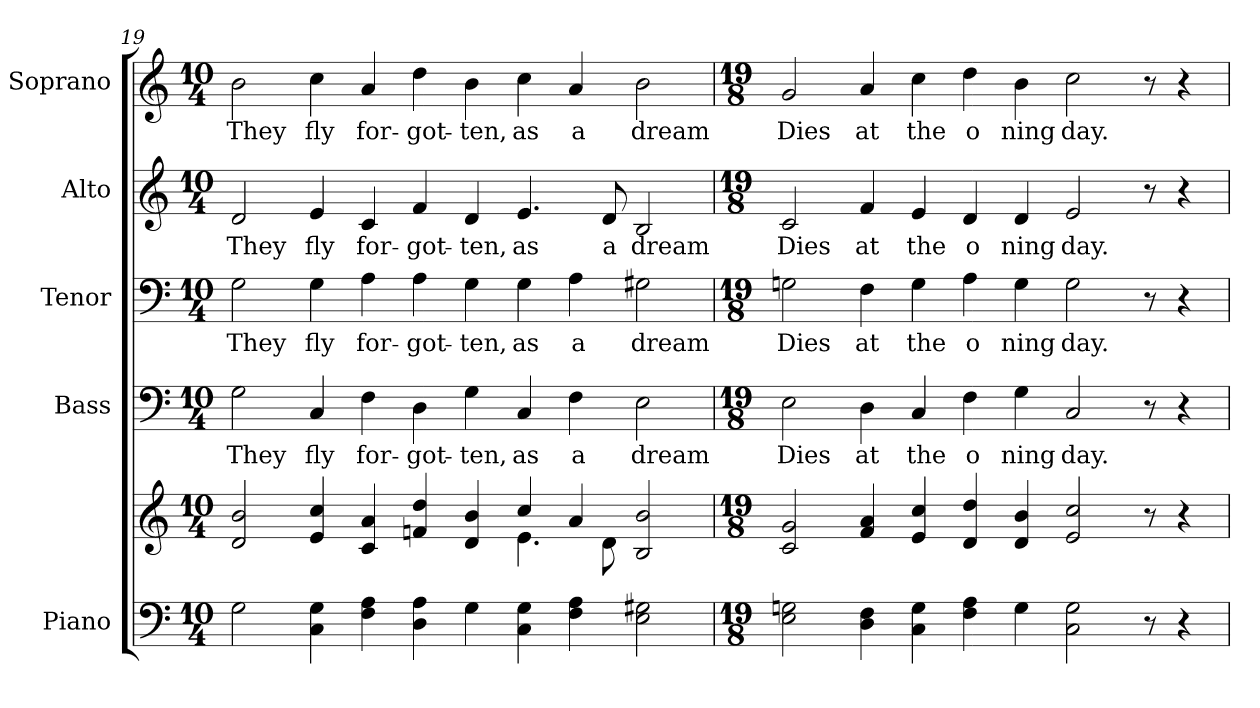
**kern	**kern	**kern	**text	**kern	**text	**kern	**text	**kern	**text
*part5	*part5	*part4	*part4	*part3	*part3	*part2	*part2	*part1	*part1
*staff6	*staff5	*staff4	*staff4	*staff3	*staff3	*staff2	*staff2	*staff1	*staff1
*I"Piano	*	*I"Bass	*	*I"Tenor	*	*I"Alto	*	*I"Soprano	*
*I'Pno.	*	*I'B.	*	*I'T.	*	*I'A.	*	*I'S.	*
!!LO:PB:g=z
*clefF4	*clefG2	*clefF4	*	*clefF4	*	*clefG2	*	*clefG2	*
*k[]	*k[]	*k[]	*	*k[]	*	*k[]	*	*k[]	*
*C:	*C:	*C:	*	*C:	*	*C:	*	*C:	*
*M10/4	*M10/4	*M10/4	*	*M10/4	*	*M10/4	*	*M10/4	*
=19	=19	=19	=19	=19	=19	=19	=19	=19	=19
*	*^	*	*	*	*	*	*	*	*
!	!	!	!	!LO:LY:b:color=#000000	!	!	!	!	!	!
!	!	!	!	!	!	!LO:LY:b:color=#000000	!	!	!	!
!	!	!	!	!	!	!	!	!LO:LY:b:color=#000000	!	!
!	!	!	!	!	!	!	!	!	!	!LO:LY:b:color=#000000
2Gi\	2di/ 2bi	1ryy	2Gi\	They	2Gi\	They	2di/	They	2bi\	They
!	!	!	!	!LO:LY:b:color=#000000	!	!	!	!	!	!
!	!	!	!	!	!	!LO:LY:b:color=#000000	!	!	!	!
!	!	!	!	!	!	!	!	!LO:LY:b:color=#000000	!	!
!	!	!	!	!	!	!	!	!	!	!LO:LY:b:color=#000000
4Ci\ 4Gi	4ei/ 4cci	.	4Ci/	fly	4Gi\	fly	4ei/	fly	4cci\	fly
!	!	!	!	!LO:LY:b:color=#000000	!	!	!	!	!	!
!	!	!	!	!	!	!LO:LY:b:color=#000000	!	!	!	!
!	!	!	!	!	!	!	!	!LO:LY:b:color=#000000	!	!
!	!	!	!	!	!	!	!	!	!	!LO:LY:b:color=#000000
4Fi\ 4Ai	4ci/ 4ai	.	4Fi\	for-	4Ai\	for-	4ci/	for-	4ai/	for-
!	!	!	!	!LO:LY:b:color=#000000	!	!	!	!	!	!
!	!	!	!	!	!	!LO:LY:b:color=#000000	!	!	!	!
!	!	!	!	!	!	!	!	!LO:LY:b:color=#000000	!	!
!	!	!	!	!	!	!	!	!	!	!LO:LY:b:color=#000000
4Di\ 4Ai	4fni/ 4ddi	2ryy	4Di\	-got-	4Ai\	-got-	4fi/	-got-	4ddi\	-got-
!	!	!	!	!LO:LY:b:color=#000000	!	!	!	!	!	!
!	!	!	!	!	!	!LO:LY:b:color=#000000	!	!	!	!
!	!	!	!	!	!	!	!	!LO:LY:b:color=#000000	!	!
!	!	!	!	!	!	!	!	!	!	!LO:LY:b:color=#000000
4Gi\	4di/ 4bi	.	4Gi\	-ten,	4Gi\	-ten,	4di/	-ten,	4bi\	-ten,
!	!	!	!	!LO:LY:b:color=#000000	!	!	!	!	!	!
!	!	!	!	!	!	!LO:LY:b:color=#000000	!	!	!	!
!	!	!	!	!	!	!	!	!LO:LY:b:color=#000000	!	!
!	!	!	!	!	!	!	!	!	!	!LO:LY:b:color=#000000
4Ci\ 4Gi	4cci/	4.ei\	4Ci/	as	4Gi\	as	4.ei/	as	4cci\	as
!	!	!	!	!LO:LY:b:color=#000000	!	!	!	!	!	!
!	!	!	!	!	!	!LO:LY:b:color=#000000	!	!	!	!
!	!	!	!	!	!	!	!	!	!	!LO:LY:b:color=#000000
4Fi\ 4Ai	4ai/	.	4Fi\	a	4Ai\	a	.	.	4ai/	a
!	!	!	!	!	!	!	!	!LO:LY:b:color=#000000	!	!
.	.	8di\	.	.	.	.	8di/	a	.	.
!	!	!	!	!LO:LY:b:color=#000000	!	!	!	!	!	!
!	!	!	!	!	!	!LO:LY:b:color=#000000	!	!	!	!
!	!	!	!	!	!	!	!	!LO:LY:b:color=#000000	!	!
!	!	!	!	!	!	!	!	!	!	!LO:LY:b:color=#000000
2Ei\ 2G#Xi	2Bi/ 2bi	2ryy	2Ei\	dream	2G#Xi\	dream	2Bi/	dream	2bi\	dream
*	*v	*v	*	*	*	*	*	*	*	*
!!LO:PB:g=z
=20	=20	=20	=20	=20	=20	=20	=20	=20	=20
*M19/8	*M19/8	*M19/8	*	*M19/8	*	*M19/8	*	*M19/8	*
*	*^	*	*	*	*	*	*	*	*
!	!	!	!	!LO:LY:b:color=#000000	!	!	!	!	!	!
*	*v	*v	*	*	*	*	*	*	*	*
*	*^	*	*	*	*	*	*	*	*
!	!	!	!	!	!	!LO:LY:b:color=#000000	!	!	!	!
*	*v	*v	*	*	*	*	*	*	*	*
*	*^	*	*	*	*	*	*	*	*
!	!	!	!	!	!	!	!	!LO:LY:b:color=#000000	!	!
*	*v	*v	*	*	*	*	*	*	*	*
*	*^	*	*	*	*	*	*	*	*
!	!	!	!	!	!	!	!	!	!	!LO:LY:b:color=#000000
*	*v	*v	*	*	*	*	*	*	*	*
2Ei\ 2Gni	2ci/ 2gi	2Ei\	Dies	2Gni\	Dies	2ci/	Dies	2gi/	Dies
!	!	!	!LO:LY:b:color=#000000	!	!	!	!	!	!
!	!	!	!	!	!LO:LY:b:color=#000000	!	!	!	!
!	!	!	!	!	!	!	!LO:LY:b:color=#000000	!	!
!	!	!	!	!	!	!	!	!	!LO:LY:b:color=#000000
4Di\ 4Fi	4fi/ 4ai	4Di\	at	4Fi\	at	4fi/	at	4ai/	at
!	!	!	!LO:LY:b:color=#000000	!	!	!	!	!	!
!	!	!	!	!	!LO:LY:b:color=#000000	!	!	!	!
!	!	!	!	!	!	!	!LO:LY:b:color=#000000	!	!
!	!	!	!	!	!	!	!	!	!LO:LY:b:color=#000000
4Ci\ 4Gi	4ei/ 4cci	4Ci/	the	4Gi\	the	4ei/	the	4cci\	the
!	!	!	!LO:LY:b:color=#000000	!	!	!	!	!	!
!	!	!	!	!	!LO:LY:b:color=#000000	!	!	!	!
!	!	!	!	!	!	!	!LO:LY:b:color=#000000	!	!
!	!	!	!	!	!	!	!	!	!LO:LY:b:color=#000000
4Fi\ 4Ai	4di/ 4ddi	4Fi\	o	4Ai\	o	4di/	o	4ddi\	o
!	!	!	!LO:LY:b:color=#000000	!	!	!	!	!	!
!	!	!	!	!	!LO:LY:b:color=#000000	!	!	!	!
!	!	!	!	!	!	!	!LO:LY:b:color=#000000	!	!
!	!	!	!	!	!	!	!	!	!LO:LY:b:color=#000000
4Gi\	4di/ 4bi	4Gi\	ning	4Gi\	ning	4di/	ning	4bi\	ning
!	!	!	!LO:LY:b:color=#000000	!	!	!	!	!	!
!	!	!	!	!	!LO:LY:b:color=#000000	!	!	!	!
!	!	!	!	!	!	!	!LO:LY:b:color=#000000	!	!
!	!	!	!	!	!	!	!	!	!LO:LY:b:color=#000000
2Ci\ 2Gi	2ei/ 2cci	2Ci/	day.	2Gi\	day.	2ei/	day.	2cci\	day.
8r	8r	8r	.	8r	.	8r	.	8r	.
4r	4r	4r	.	4r	.	4r	.	4r	.
=	=	=	=	=	=	=	=	=	=
*-	*-	*-	*-	*-	*-	*-	*-	*-	*-
